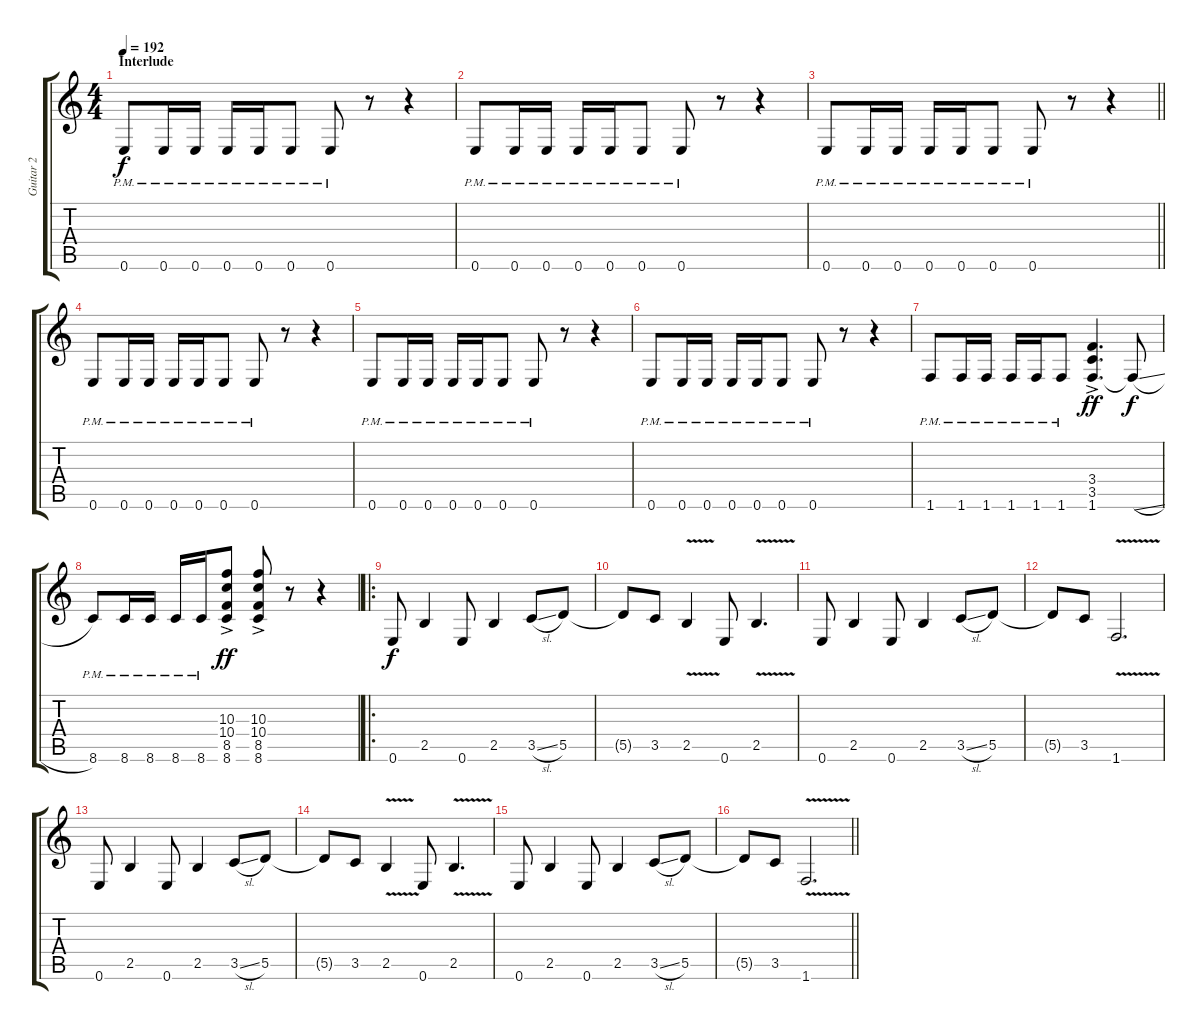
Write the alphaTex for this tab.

\track ("Guitar 2" "Guitar 2") {instrument distortionguitar}
\staff {score tabs}
\tuning (E4 B3 G3 D3 A2 E2) {hide}
\ts (4 4)
\section ("" "Interlude")
\tempo 192
\clef g2
\ks c
0.6{pm}.8{dy f volume 16 instrument distortionguitar} 0.6{pm}.16 0.6{pm}.16 0.6{pm}.16 0.6{pm}.16 0.6{pm}.8 0.6{pm}.8 r.8 r.4 |
0.6{pm}.8 0.6{pm}.16 0.6{pm}.16 0.6{pm}.16 0.6{pm}.16 0.6{pm}.8 0.6{pm}.8 r.8 r.4 |
\barLineRight lightlight
0.6{pm}.8 0.6{pm}.16 0.6{pm}.16 0.6{pm}.16 0.6{pm}.16 0.6{pm}.8 0.6{pm}.8 r.8 r.4 |
\section ("" "")
0.6{pm}.8 0.6{pm}.16 0.6{pm}.16 0.6{pm}.16 0.6{pm}.16 0.6{pm}.8 0.6{pm}.8 r.8 r.4 |
0.6{pm}.8 0.6{pm}.16 0.6{pm}.16 0.6{pm}.16 0.6{pm}.16 0.6{pm}.8 0.6{pm}.8 r.8 r.4 |
0.6{pm}.8 0.6{pm}.16 0.6{pm}.16 0.6{pm}.16 0.6{pm}.16 0.6{pm}.8 0.6{pm}.8 r.8 r.4 |
1.6{pm}.8 1.6{pm}.16 1.6{pm}.16 1.6{pm}.16 1.6{pm}.16 1.6{pm}.8 (3.4{ac} 3.5{ac} 1.6{ac}).4{d dy ff} 1.6{sl t}.8{dy f} |
8.6{pm}.8 8.6{pm}.16 8.6{pm}.16 8.6{pm}.16 8.6{pm}.16 (10.3{ac} 10.4{ac} 8.5{ac} 8.6{ac}).8{dy ff} (10.3{ac} 10.4{ac} 8.5{ac} 8.6{ac}).8 r.8 r.4 |
\ro
0.6.8{dy f} 2.5.4 0.6.8 2.5.4 3.5{sl}.8 5.5.8 |
5.5{t}.8 3.5.8 2.5{v}.4 0.6.8 2.5{v}.4{d} |
0.6.8 2.5.4 0.6.8 2.5.4 3.5{sl}.8 5.5.8 |
5.5{t}.8 3.5.8 1.6{v}.2{d} |
0.6.8 2.5.4 0.6.8 2.5.4 3.5{sl}.8 5.5.8 |
5.5{t}.8 3.5.8 2.5{v}.4 0.6.8 2.5{v}.4{d} |
0.6.8 2.5.4 0.6.8 2.5.4 3.5{sl}.8 5.5.8 |
\barLineRight lightlight
5.5{t}.8 3.5.8 1.6{v}.2{d}
